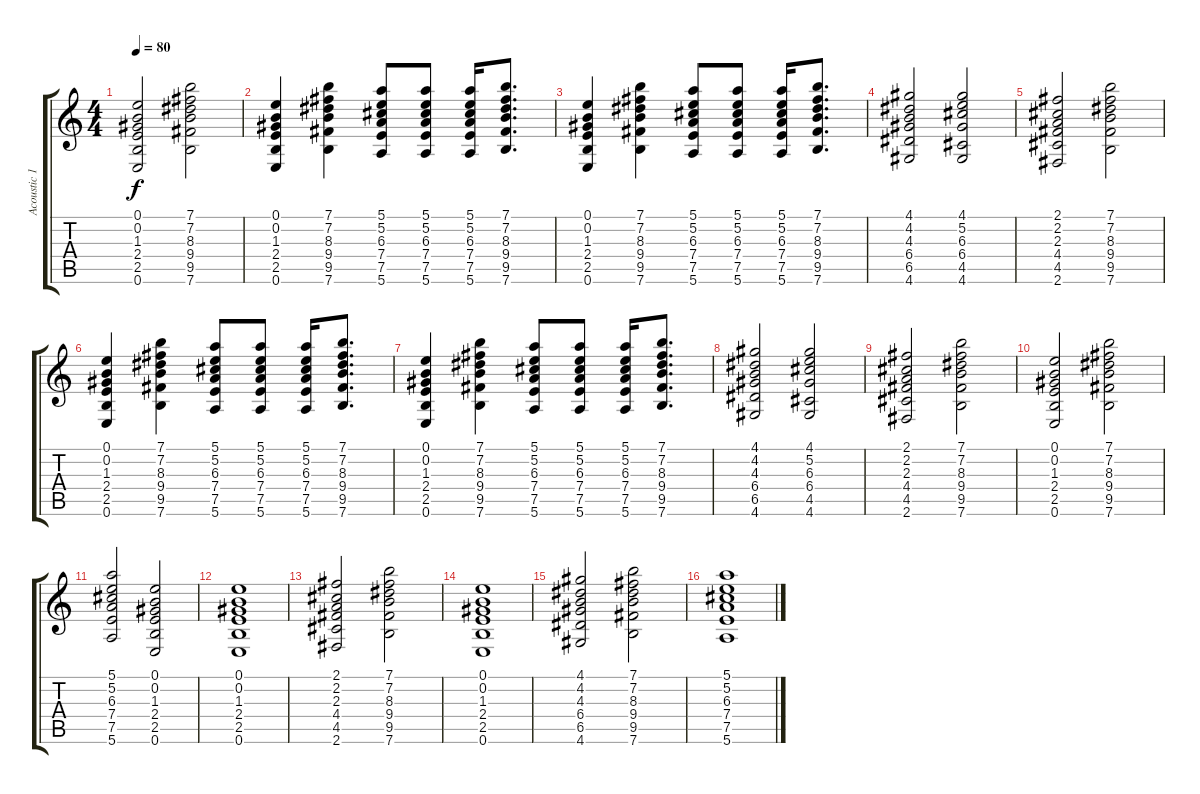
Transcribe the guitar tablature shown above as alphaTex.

\track ("Acoustic 12 String" "Acoustic 1") {instrument acousticguitarsteel}
\staff {score tabs}
\tuning (E4 B3 G3 D3 A2 E2) {hide}
\ts (4 4)
\tempo 80
\clef g2
\ks c
(0.1 0.2 1.3 2.4 2.5 0.6).2{dy f} (7.1 7.2 8.3 9.4 9.5 7.6).2 |
(0.1 0.2 1.3 2.4 2.5 0.6).4 (7.1 7.2 8.3 9.4 9.5 7.6).4 (5.1 5.2 6.3 7.4 7.5 5.6).8 (5.1 5.2 6.3 7.4 7.5 5.6).8 (5.1 5.2 6.3 7.4 7.5 5.6).16 (7.1 7.2 8.3 9.4 9.5 7.6).8{d} |
(0.1 0.2 1.3 2.4 2.5 0.6).4 (7.1 7.2 8.3 9.4 9.5 7.6).4 (5.1 5.2 6.3 7.4 7.5 5.6).8 (5.1 5.2 6.3 7.4 7.5 5.6).8 (5.1 5.2 6.3 7.4 7.5 5.6).16 (7.1 7.2 8.3 9.4 9.5 7.6).8{d} |
(4.1 4.2 4.3 6.4 6.5 4.6).2 (4.1 5.2 6.3 6.4 4.5 4.6).2 |
(2.1 2.2 2.3 4.4 4.5 2.6).2 (7.1 7.2 8.3 9.4 9.5 7.6).2 |
(0.1 0.2 1.3 2.4 2.5 0.6).4 (7.1 7.2 8.3 9.4 9.5 7.6).4 (5.1 5.2 6.3 7.4 7.5 5.6).8 (5.1 5.2 6.3 7.4 7.5 5.6).8 (5.1 5.2 6.3 7.4 7.5 5.6).16 (7.1 7.2 8.3 9.4 9.5 7.6).8{d} |
(0.1 0.2 1.3 2.4 2.5 0.6).4 (7.1 7.2 8.3 9.4 9.5 7.6).4 (5.1 5.2 6.3 7.4 7.5 5.6).8 (5.1 5.2 6.3 7.4 7.5 5.6).8 (5.1 5.2 6.3 7.4 7.5 5.6).16 (7.1 7.2 8.3 9.4 9.5 7.6).8{d} |
(4.1 4.2 4.3 6.4 6.5 4.6).2 (4.1 5.2 6.3 6.4 4.5 4.6).2 |
(2.1 2.2 2.3 4.4 4.5 2.6).2 (7.1 7.2 8.3 9.4 9.5 7.6).2 |
(0.1 0.2 1.3 2.4 2.5 0.6).2 (7.1 7.2 8.3 9.4 9.5 7.6).2 |
(5.1 5.2 6.3 7.4 7.5 5.6).2 (0.1 0.2 1.3 2.4 2.5 0.6).2 |
(0.1 0.2 1.3 2.4 2.5 0.6).1 |
(2.1 2.2 2.3 4.4 4.5 2.6).2 (7.1 7.2 8.3 9.4 9.5 7.6).2 |
(0.1 0.2 1.3 2.4 2.5 0.6).1 |
(4.1 4.2 4.3 6.4 6.5 4.6).2 (7.1 7.2 8.3 9.4 9.5 7.6).2 |
(5.1 5.2 6.3 7.4 7.5 5.6).1
